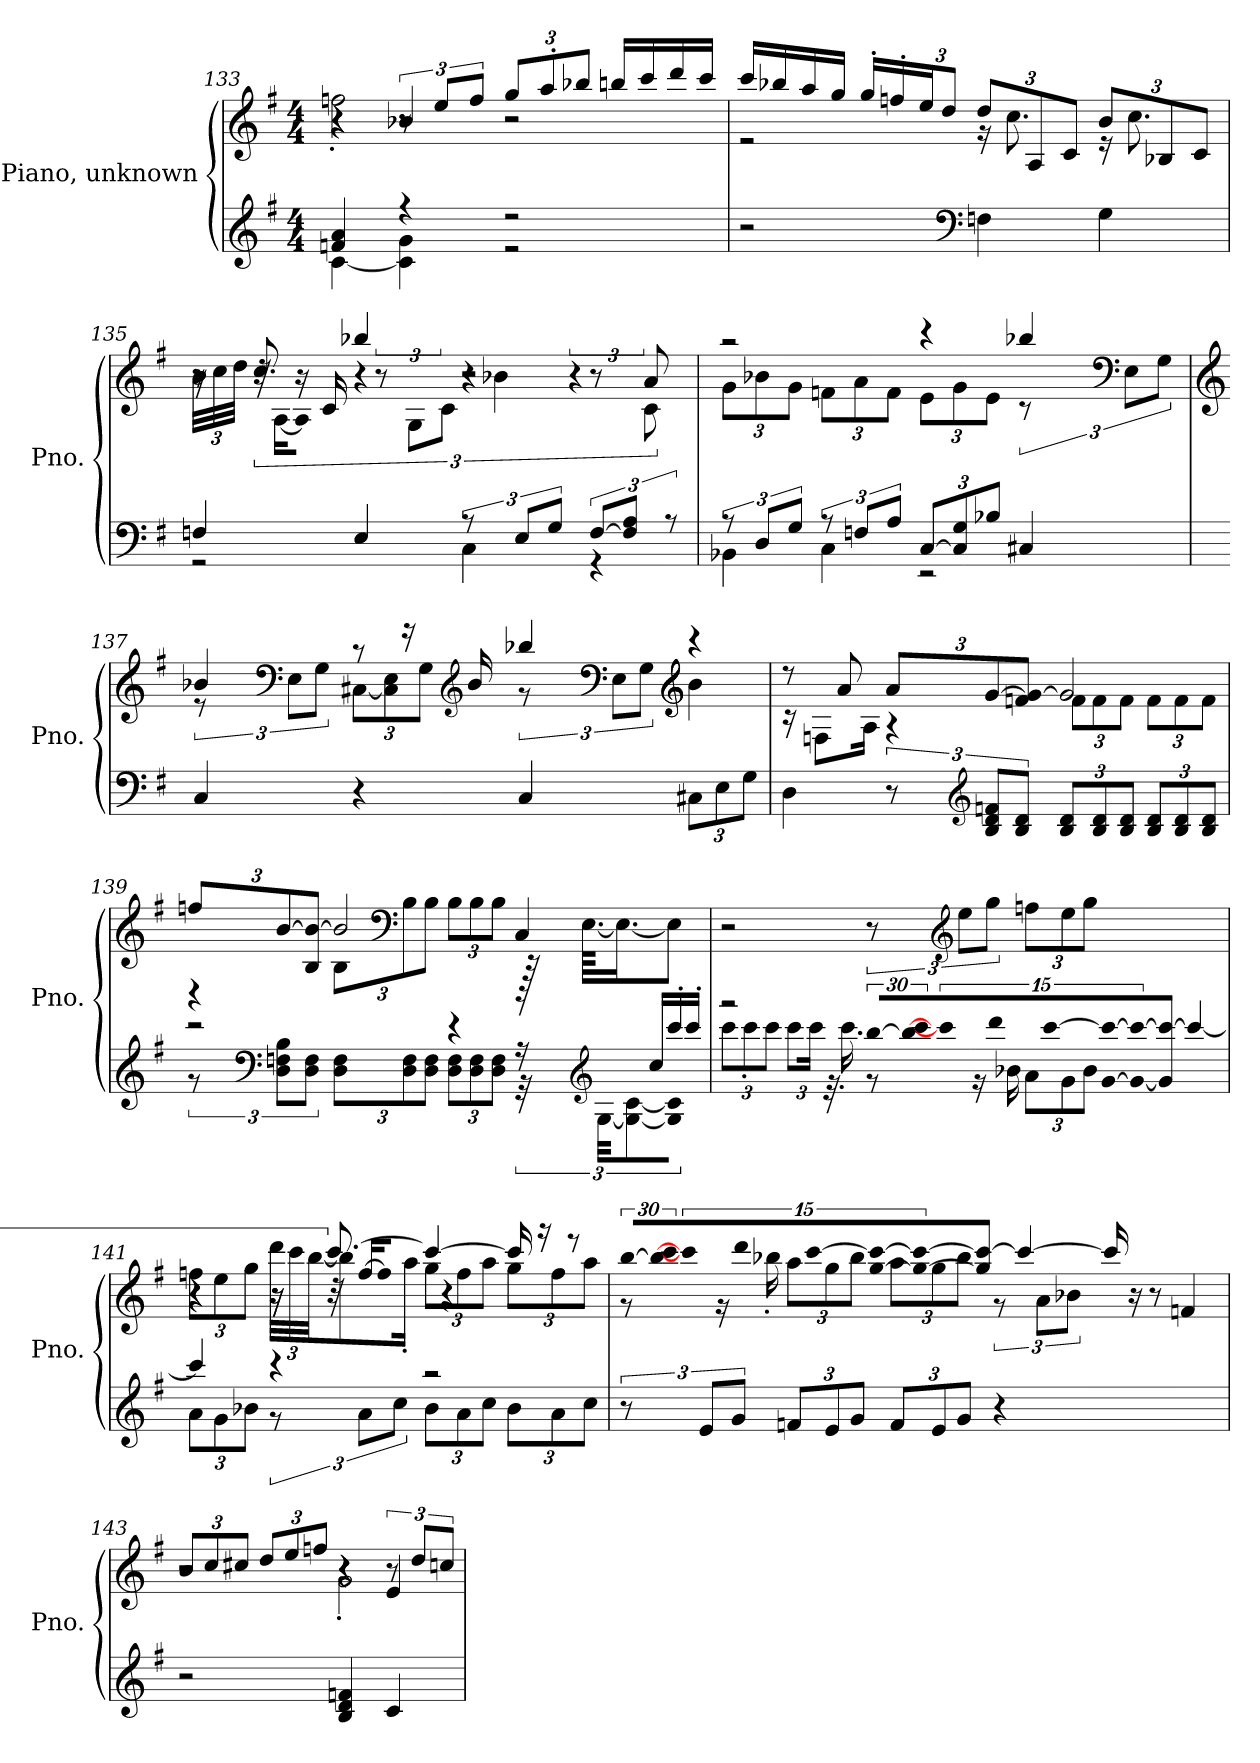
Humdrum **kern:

**kern	**kern
*part1	*part1
*staff2	*staff1
*I"Piano, unknown	*
*I'Pno.	*
!!LO:LB:g=z
*clefG2	*clefG2
*k[f#]	*k[f#]
*M4/4	*M4/4
=133	=133
*^	*^
*	*	*	*^
4fn/ 4a/	[4c\	4r	2ffn'\	4r
4r	4c\] 4g\	12r	.	4b-X/
.	.	12ee/L	.	.
.	.	12ff/J	.	.
*	*	*Xbrackettup	*	*
2r	2r	12gg/L	2r	2r
.	.	12aa'/	.	.
.	.	12bb-X/J	.	.
.	.	16bbn/LL	.	.
.	.	16ccc/	.	.
.	.	16ddd/	.	.
.	.	16ccc/JJ	.	.
*v	*v	*	*	*
*	*	*v	*v
=134	=134	=134
2r	16ccc/LL	2r
.	16bb-X/	.
.	16aa/	.
.	16gg/JJ	.
.	16gg'/LL	.
.	16ffn'/	.
.	24ee/J	.
.	12dd/J	.
*clefF4	*	*
4Fn\	12dd/L	16r
.	.	8.cc\
.	12A/	.
.	12c/J	.
4G\	12b/L	16r
.	.	8.cc\
.	12B-X/	.
.	12c/J	.
!!LO:LB:g=z
=135	=135	=135
*^	*	*^
4Fn/	2r	16r	48b\LLL	8r
.	.	.	48cc\	.
.	.	.	48dd\JJJ	.
*	*	*	*brackettup	*
.	.	8.cc/	48r	.
.	.	.	[24A\KL	.
.	.	.	8A\J]	16r
.	.	.	.	16c/
4E/	.	4bb-X/	12r	4r
.	.	.	12G\L	.
.	.	.	12c\J	.
12r	4C\	2r	4b-X\	4r
12E/L	.	.	.	.
12G/J	.	.	.	.
[12F/L	4r	.	6r	8r
12F/] 12A/J	.	.	.	.
.	.	.	.	8a/
12r	.	.	12c\	.
*	*	*	*v	*v
=136	=136	=136	=136
*	*	*	*Xbrackettup
12r	4BB-X\	2r	12g\L
12D/L	.	.	12b-X\
12G/J	.	.	12g\J
12r	4C\	.	12fn\L
12Fn/L	.	.	12a\
12A/J	.	.	12f\J
*Xbrackettup	*	*	*
[12C/L	2r	4r	12e\L
12C/] 12G/	.	.	12g\
12B-X/J	.	.	12e\J
*	*	*	*brackettup
4C#X/	.	4bb-X/	12r
*	*	*clefF4	*
.	.	.	12E\L
.	.	.	12G\J
*v	*v	*	*
!!LO:LB:g=z	!!
=137	=137	=137
*	*clefG2	*
4C/	4b-X/	12r
*	*clefF4	*
.	.	12E\L
.	.	12G\J
*	*	*Xbrackettup
4r	8r	[12C#X\L
.	.	12C#\] 12E\
.	16r	.
.	.	12G\J
*	*clefG2	*
.	16b-/	.
*	*	*brackettup
4C/	4bb-X/	12r
*	*clefF4	*
.	.	12E\L
.	.	12G\J
*	*clefG2	*
12C#X\L	4r	4b-\
12E\	.	.
12G\J	.	.
=138	=138	=138
4D\	8r	16r
.	.	8Fn\L
.	8a/	.
.	.	16A\Jk
*brackettup	*Xbrackettup	*
12r	12a/L	4r
*clefG2	*	*
12B/ 12d/ 12fn/L	[12g/	.
12B/ 12d/J	12fn/ 12g/_J	.
*Xbrackettup	*	*
12B/ 12d/L	2g/]	12f\L
12B/ 12d/	.	12f\
12B/ 12d/J	.	12f\J
12B/ 12d/L	.	12f\L
12B/ 12d/	.	12f\
12B/ 12d/J	.	12f\J
!!LO:PB:g=z	!!
=139	=139	=139
*^	*	*
*	*brackettup	*	*
2r	12r	12ffn/L	4r
*clefF4	*	*	*
.	12D\ 12Fn\ 12B\L	[12b/	.
.	12D\ 12F\J	12B/ 12b/_J	.
*	*Xbrackettup	*	*
.	12D\ 12F\L	2b/]	12B\L
*	*	*clefF4	*
.	12D\ 12F\	.	12B\
.	12D\ 12F\J	.	12B\J
4r	12D\ 12F\L	.	12B\L
.	12D\ 12F\	.	12B\
.	12D\ 12F\J	.	12B\J
*	*brackettup	*	*
16r	48r	4C/	128r
.	.	.	[64.E\KKLL
*clefG2	*	*	*
.	[48G\KKL	.	.
.	.	.	16.E\J_
.	12G\_ [12c\	.	.
16cc/LL	.	.	.
16ccc'/	8G\] 8c\]J	.	8E\J]
16ccc'/JJ	.	.	.
*	*	*v	*v
!!LO:LB:g=z
=140	=140	=140
*	*Xbrackettup	*
2r	12ccc\L	2r
.	12ccc'\	.
.	12ccc\J	.
.	12ccc\L	.
.	24ccc\Jk	.
.	32r	.
.	16.ccc'\	.
!LO:N:vis=64	!	!
*	*	*brackettup
[960%17bb/LLLL	8r	12r
!LO:N:vis=64	!	!
960%17bb/] [960%17ccc/	.	.
1920ryy	.	.
!LO:N:vis=256	!	!
1920%17ccc/K]	.	.
!LO:N:vis=64	!	!
960%17ddd/	.	.
!LO:N:vis=64	!	!
[960%17ccc/	.	.
!LO:N:vis=256	!	!
[1920%17g/ 1920%17ccc/_JK	.	.
*	*	*clefG2
.	.	12ee\L
!LO:N:vis=32	!	!
640%23g/_ 640%23ccc/_JJ	.	.
8g/] 8ccc/_J	16r	.
.	.	12gg\J
.	16b-X\	.
*	*	*Xbrackettup
4ccc/_	12a\L	12ffn\L
.	12g\	12ee\
.	12b-\J	12gg\J
!!LO:LB:g=z
=141	=141	=141
*	*	*^
*	*	*	*^
4ccc/]	12a\L	4r	12ffn\L	4r
.	12g\	.	12ee\	.
.	12b-X\J	.	12gg\J	.
*	*brackettup	*	*	*
4r	12r	16r	48ddd\LLL	16r
.	.	.	48ccc\	.
.	.	.	[48bb\JJ	.
*	*	*	*	*brackettup
.	.	[8.ccc/	8bb\]	48r
.	12a\L	.	.	[24ff/KL
.	.	.	.	8ff/J]
.	12cc\J	.	.	.
.	.	.	16aa'\Jk	.
*	*Xbrackettup	*	*Xbrackettup	*
2r	12b-\L	4ccc/_	12gg\L	2r
.	12a\	.	12ff\	.
.	12cc\J	.	12aa\J	.
.	12b-\L	16ccc/]	12gg\L	.
.	.	16r	.	.
.	12a\	.	12ff\	.
.	.	8r	.	.
.	12cc\J	.	12aa\J	.
*v	*v	*	*	*
*	*v	*v	*v
!!LO:LB:g=z
=142	=142
*brackettup	*
*^	*^
!	!	!LO:N:vis=64	!
*v	*v	*	*
12r	[960%17bb/LLLL	8r
!	!LO:N:vis=64	!
.	960%17bb/] [960%17ccc/	.
.	1920ryy	.
!	!LO:N:vis=256	!
.	1920%17ccc/K]	.
!	!LO:N:vis=64	!
.	960%17ddd/	.
!	!LO:N:vis=64	!
.	[960%17ccc/	.
!	!LO:N:vis=256	!
.	[1920%17gg/ 1920%17ccc/_JK	.
12e/L	.	.
!	!LO:N:vis=32	!
.	640%23gg/_ 640%23ccc/_JJ	.
.	8gg/] 8ccc/_J	16r
12g/J	.	.
.	.	16bb-X'\
*Xbrackettup	*	*
12fn/L	4ccc/_	12aa\L
12e/	.	12gg\
12g/J	.	12bb-\J
12f/L	16ccc/]	12aa\L
.	16r	.
12e/	.	12gg\
.	8r	.
12g/J	.	12bb-\J
*	*	*brackettup
4r	4fn/	12r
.	.	12a\L
.	.	12b-X\J
*	*v	*v
=143	=143
*	*Xbrackettup
*	*^
*	*	*^
2r	12b/L	2r	2r
.	12cc/	.	.
.	12cc#X/J	.	.
.	12dd/L	.	.
.	12ee/	.	.
.	12ffn/J	.	.
4B/ 4d/ 4fn/	4r	2g'\	4r
*	*brackettup	*	*
4c/	12r	.	4e/
.	12dd/L	.	.
.	12ccn/J	.	.
*	*v	*v	*v
=	=
*-	*-
